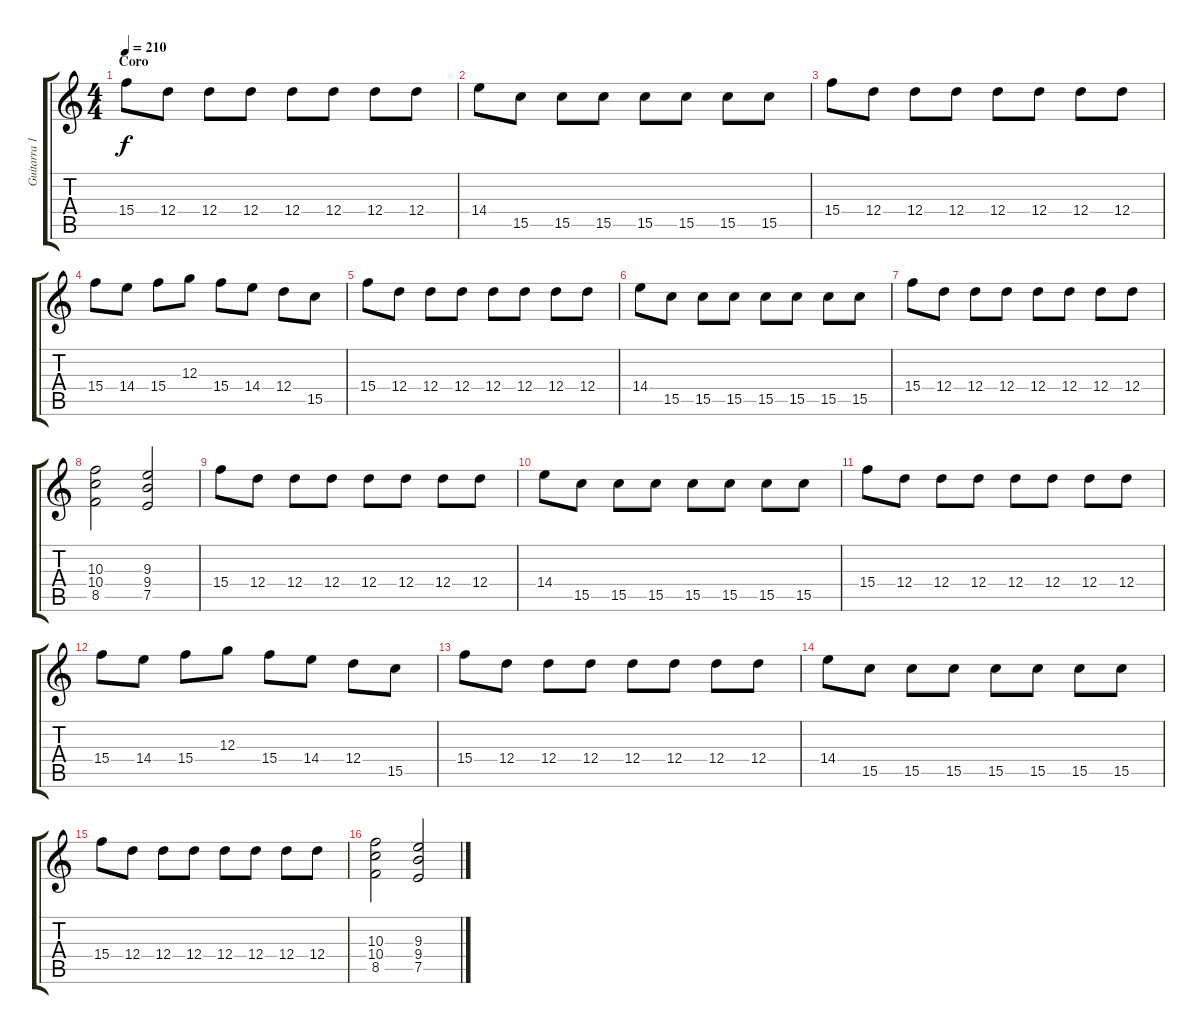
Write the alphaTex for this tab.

\track ("Guitarra 1" "Guitarra 1") {instrument overdrivenguitar}
\staff {score tabs}
\tuning (E4 B3 G3 D3 A2 E2) {hide}
\ts (4 4)
\section ("" "Coro")
\tempo 210
\clef g2
\ks c
15.4.8{dy f} 12.4.8 12.4.8 12.4.8 12.4.8 12.4.8 12.4.8 12.4.8 |
14.4.8 15.5.8 15.5.8 15.5.8 15.5.8 15.5.8 15.5.8 15.5.8 |
15.4.8 12.4.8 12.4.8 12.4.8 12.4.8 12.4.8 12.4.8 12.4.8 |
15.4.8 14.4.8 15.4.8 12.3.8 15.4.8 14.4.8 12.4.8 15.5.8 |
15.4.8 12.4.8 12.4.8 12.4.8 12.4.8 12.4.8 12.4.8 12.4.8 |
14.4.8 15.5.8 15.5.8 15.5.8 15.5.8 15.5.8 15.5.8 15.5.8 |
15.4.8 12.4.8 12.4.8 12.4.8 12.4.8 12.4.8 12.4.8 12.4.8 |
(10.3 10.4 8.5).2 (9.3 9.4 7.5).2 |
15.4.8 12.4.8 12.4.8 12.4.8 12.4.8 12.4.8 12.4.8 12.4.8 |
14.4.8 15.5.8 15.5.8 15.5.8 15.5.8 15.5.8 15.5.8 15.5.8 |
15.4.8 12.4.8 12.4.8 12.4.8 12.4.8 12.4.8 12.4.8 12.4.8 |
15.4.8 14.4.8 15.4.8 12.3.8 15.4.8 14.4.8 12.4.8 15.5.8 |
15.4.8 12.4.8 12.4.8 12.4.8 12.4.8 12.4.8 12.4.8 12.4.8 |
14.4.8 15.5.8 15.5.8 15.5.8 15.5.8 15.5.8 15.5.8 15.5.8 |
15.4.8 12.4.8 12.4.8 12.4.8 12.4.8 12.4.8 12.4.8 12.4.8 |
(10.3 10.4 8.5).2 (9.3 9.4 7.5).2
